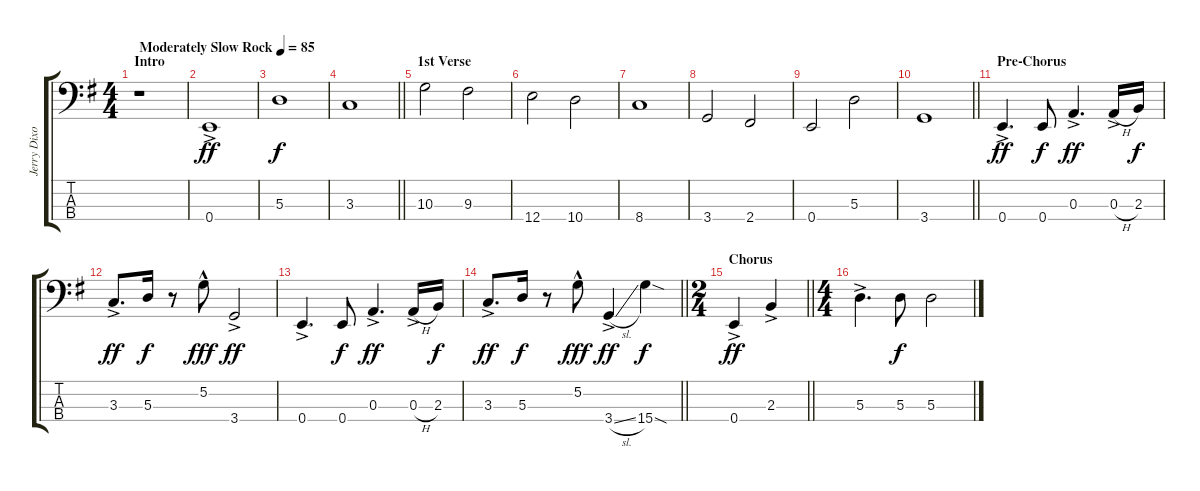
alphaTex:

\track ("Jerry Dixon" "Jerry Dixo") {instrument electricbasspick}
\staff {score tabs}
\tuning (G2 D2 A1 E1) {hide}
\ts (4 4)
\section ("" "Intro")
\tempo (85 "Moderately Slow Rock")
\clef f4
\ks g
r.1{dy ff instrument electricbasspick} |
0.4{ac}.1 |
5.3.1{dy f} |
\barLineRight lightlight
3.3.1 |
\section ("" "1st Verse")
10.3.2 9.3.2 |
12.4.2 10.4.2 |
8.4.1 |
3.4.2 2.4.2 |
0.4.2 5.3.2 |
\barLineRight lightlight
3.4.1 |
\section ("" "Pre-Chorus")
0.4{ac}.4{d dy ff} 0.4.8{dy f} 0.3{ac}.4{d dy ff} 0.3{h ac}.16 2.3.16{dy f} |
3.3{ac}.8{d dy ff} 5.3.16{dy f} r.8 5.2{hac}.8{dy fff} 3.4{ac}.2{dy ff} |
0.4{ac}.4{d} 0.4.8{dy f} 0.3{ac}.4{d dy ff} 0.3{h ac}.16 2.3.16{dy f} |
\barLineRight lightlight
3.3{ac}.8{d dy ff} 5.3.16{dy f} r.8 5.2{hac}.8{dy fff} 3.4{sl ac}.4{dy ff} 15.4{sod}.4{dy f} |
\ts (2 4)
\section ("" "Chorus")
\barLineRight lightlight
0.4{ac}.4{dy ff} 2.3{ac}.4 |
\ts (4 4)
5.3{ac}.4{d} 5.3.8{dy f} 5.3.2
